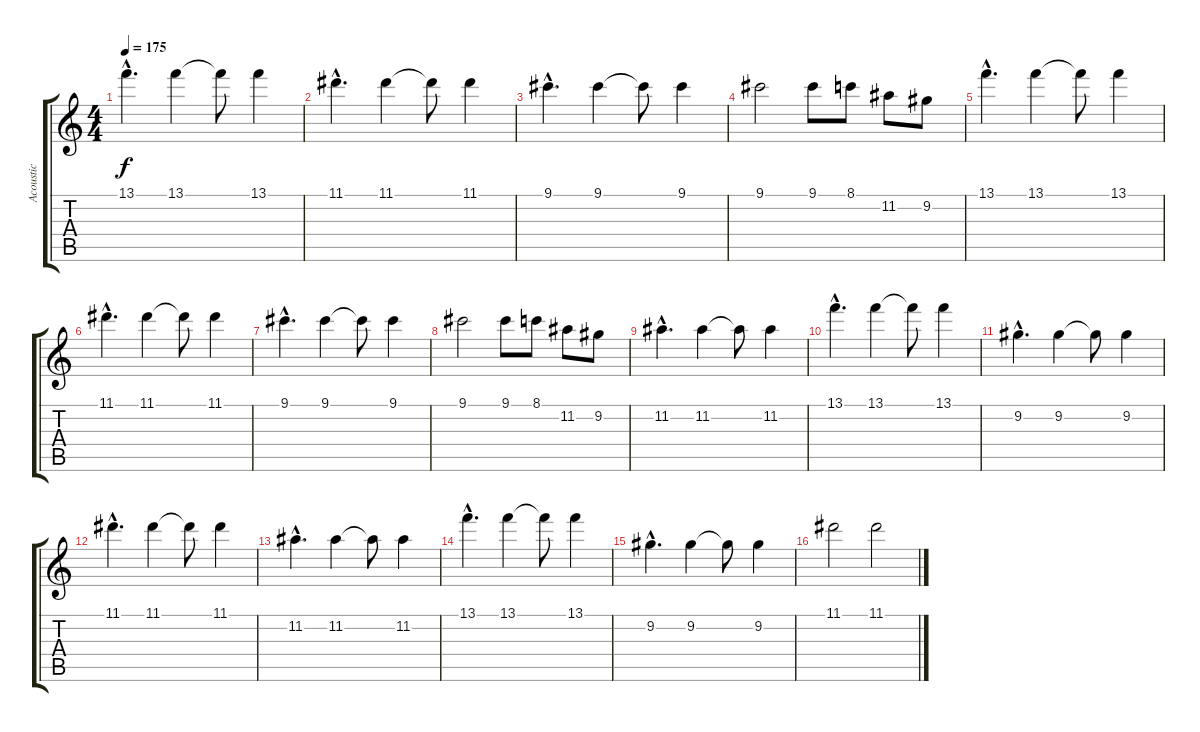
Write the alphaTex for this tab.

\track ("Acoustic" "Acoustic") {instrument acousticguitarsteel}
\staff {score tabs}
\tuning (E4 B3 G3 D3 A2 E2) {hide}
\ts (4 4)
\tempo 175
\clef g2
\ks c
13.1{hac}.4{d dy f instrument acousticguitarsteel} 13.1.4 13.1{t}.8 13.1.4 |
11.1{hac}.4{d} 11.1.4 11.1{t}.8 11.1.4 |
9.1{hac}.4{d} 9.1.4 9.1{t}.8 9.1.4 |
9.1.2 9.1.8 8.1.8 11.2.8 9.2.8 |
13.1{hac}.4{d} 13.1.4 13.1{t}.8 13.1.4 |
11.1{hac}.4{d} 11.1.4 11.1{t}.8 11.1.4 |
9.1{hac}.4{d} 9.1.4 9.1{t}.8 9.1.4 |
9.1.2 9.1.8 8.1.8 11.2.8 9.2.8 |
11.2{hac}.4{d} 11.2.4 11.2{t}.8 11.2.4 |
13.1{hac}.4{d} 13.1.4 13.1{t}.8 13.1.4 |
9.2{hac}.4{d} 9.2.4 9.2{t}.8 9.2.4 |
11.1{hac}.4{d} 11.1.4 11.1{t}.8 11.1.4 |
11.2{hac}.4{d} 11.2.4 11.2{t}.8 11.2.4 |
13.1{hac}.4{d} 13.1.4 13.1{t}.8 13.1.4 |
9.2{hac}.4{d} 9.2.4 9.2{t}.8 9.2.4 |
11.1.2 11.1.2
